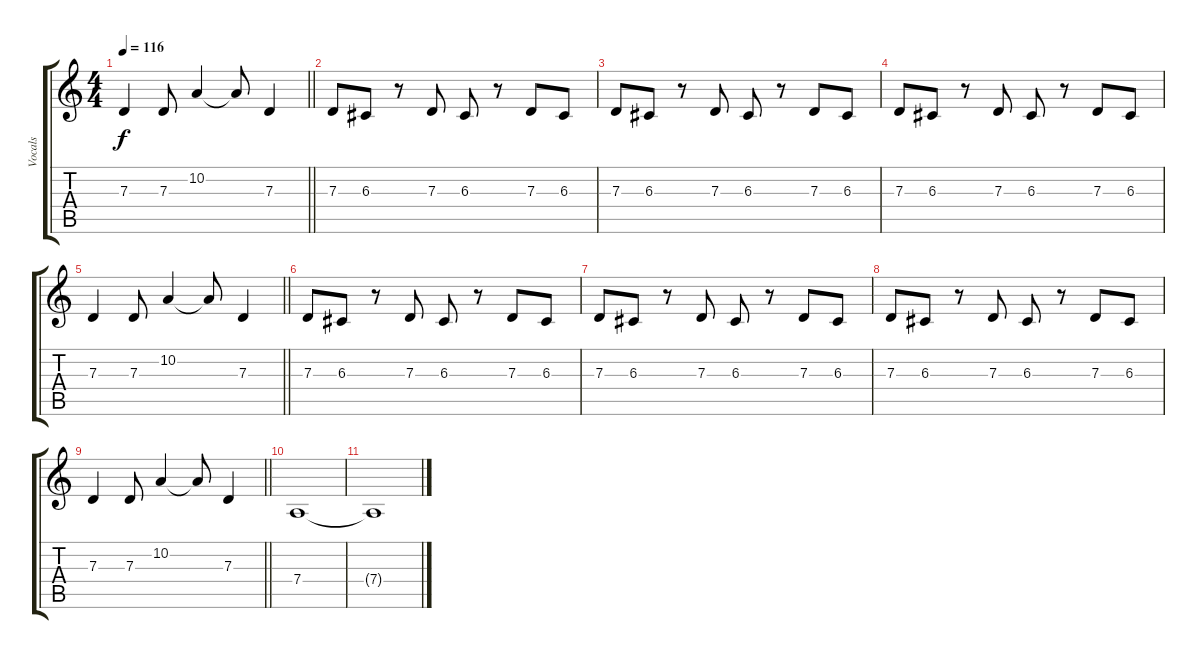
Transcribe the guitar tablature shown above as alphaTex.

\track ("Vocals" "Vocals") {instrument oboe}
\staff {score tabs}
\tuning (E4 B3 G3 D3 A2 E2) {hide}
\ts (4 4)
\tempo 116
\clef g2
\barLineRight lightlight
\ks c
7.3.4{dy f} 7.3.8 10.2.4 10.2{t}.8 7.3.4 |
7.3.8 6.3.8 r.8 7.3.8 6.3.8 r.8 7.3.8 6.3.8 |
7.3.8 6.3.8 r.8 7.3.8 6.3.8 r.8 7.3.8 6.3.8 |
7.3.8 6.3.8 r.8 7.3.8 6.3.8 r.8 7.3.8 6.3.8 |
\barLineRight lightlight
7.3.4 7.3.8 10.2.4 10.2{t}.8 7.3.4 |
7.3.8 6.3.8 r.8 7.3.8 6.3.8 r.8 7.3.8 6.3.8 |
7.3.8 6.3.8 r.8 7.3.8 6.3.8 r.8 7.3.8 6.3.8 |
7.3.8 6.3.8 r.8 7.3.8 6.3.8 r.8 7.3.8 6.3.8 |
\barLineRight lightlight
7.3.4 7.3.8 10.2.4 10.2{t}.8 7.3.4 |
7.4.1 |
7.4{t}.1
